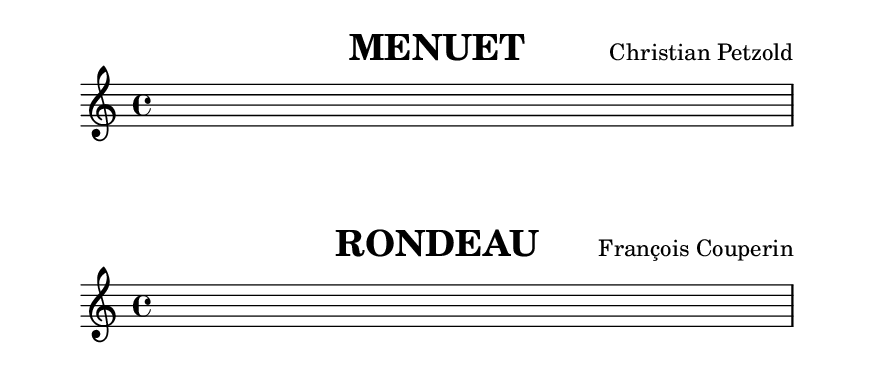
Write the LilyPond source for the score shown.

%% Generated by lilypond-book
%% Options: [exampleindent=10.16\mm,indent=0\mm,line-width=14.5\cm,noragged-right,paper-height=845.047\pt,paper-width=597.508\pt,papersize="a5",quote]
\include "lilypond-book-preamble.ly"


% ****************************************************************
% Start cut-&-pastable-section
% ****************************************************************

#(ly:set-option 'eps-box-padding 3.000000)



\paper {
  #(set-paper-size "a5")
  indent = 0\mm
  line-width = 14.5\cm
  % offset the left padding, also add 1mm as lilypond creates cropped
  % images with a little space on the right
  line-width = #(- line-width (* mm  3.000000) (* mm 1))
  ragged-right = ##f
  line-width = 14.5\cm - 2.0 * 10.16\mm
  % offset the left padding, also add 1mm as lilypond creates cropped
  % images with a little space on the right
  line-width = #(- line-width (* mm  3.000000) (* mm 1))
}

\layout {
  
}




% ****************************************************************
% ly snippet:
% ****************************************************************
\sourcefileline 1261
\book {
  \paper {
    indent = 0\mm
    scoreTitleMarkup = \markup {
      \fill-line {
        \null
        \fontsize #4 \bold \fromproperty #'header:piece
        \fromproperty #'header:composer
      }
    }
  }
  \header { tagline = ##f }
  \score {
    \header {
      piece = "MENUET"
      composer = "Christian Petzold"
    }
    { s1 }
  }
  \score {
    \header {
      piece = "RONDEAU"
      composer = "François Couperin"
    }
    { s1 }
  }
}


% ****************************************************************
% end ly snippet
% ****************************************************************
